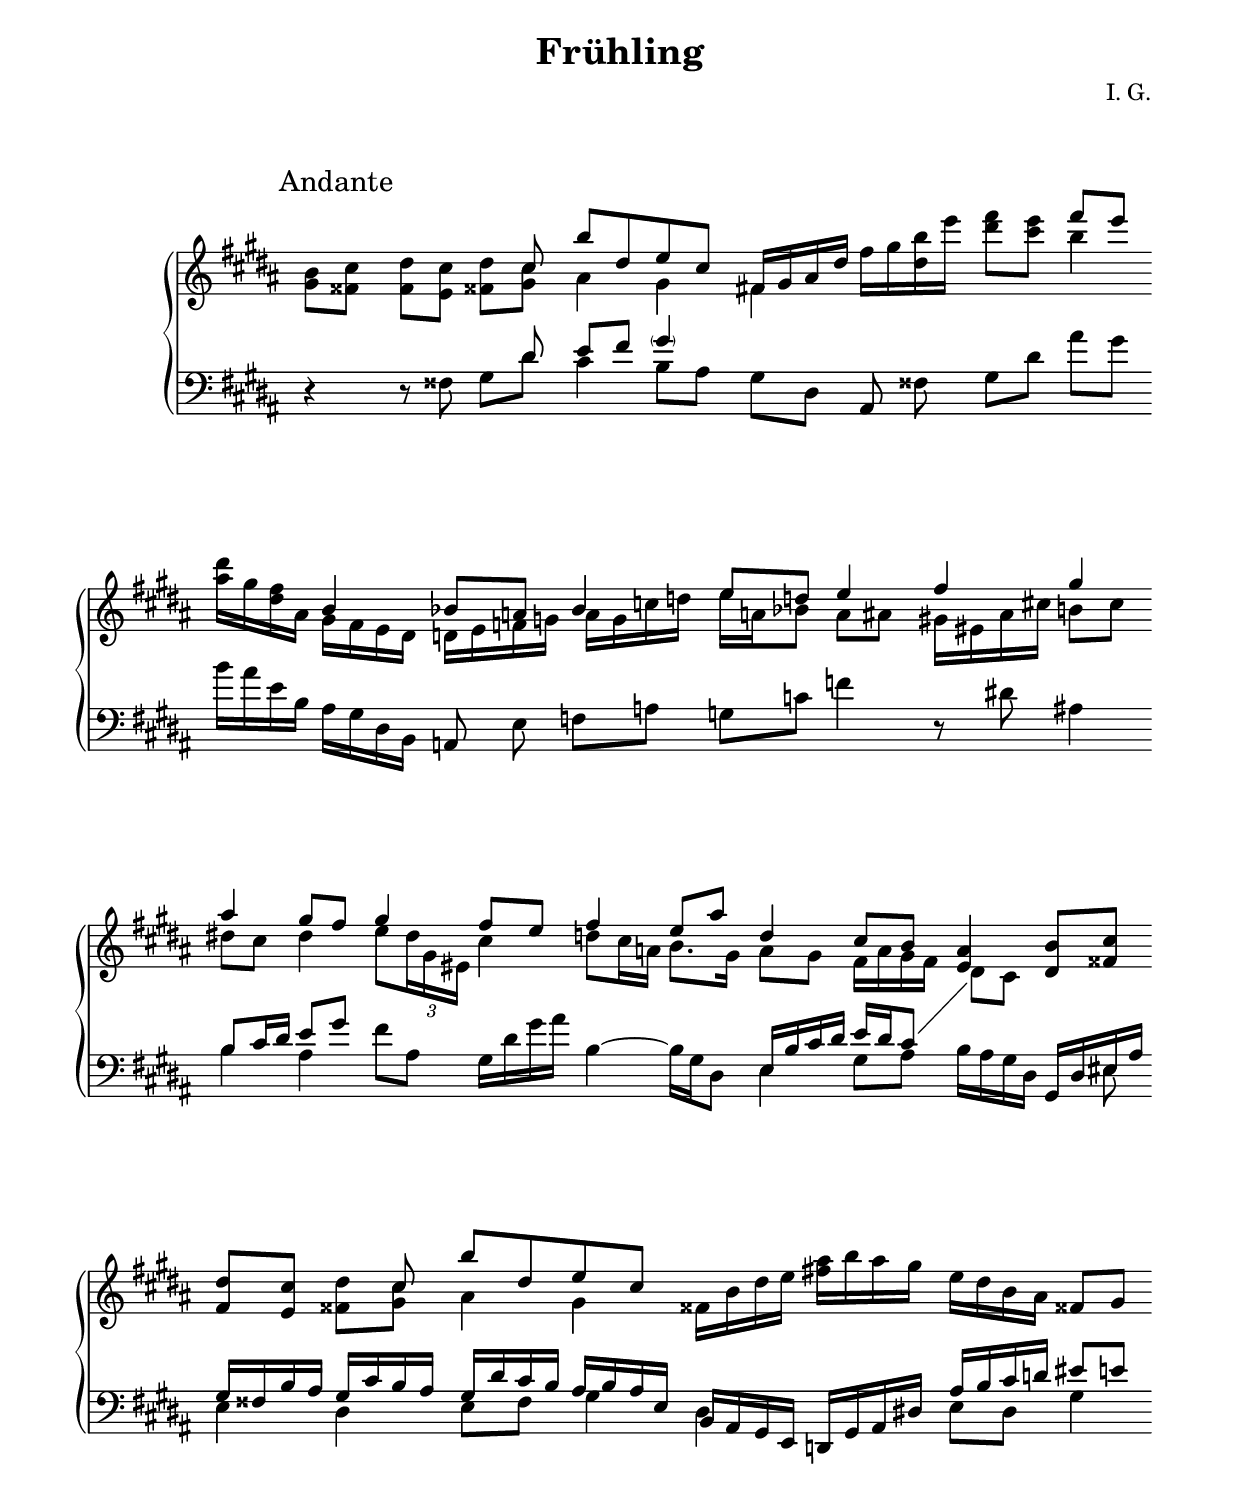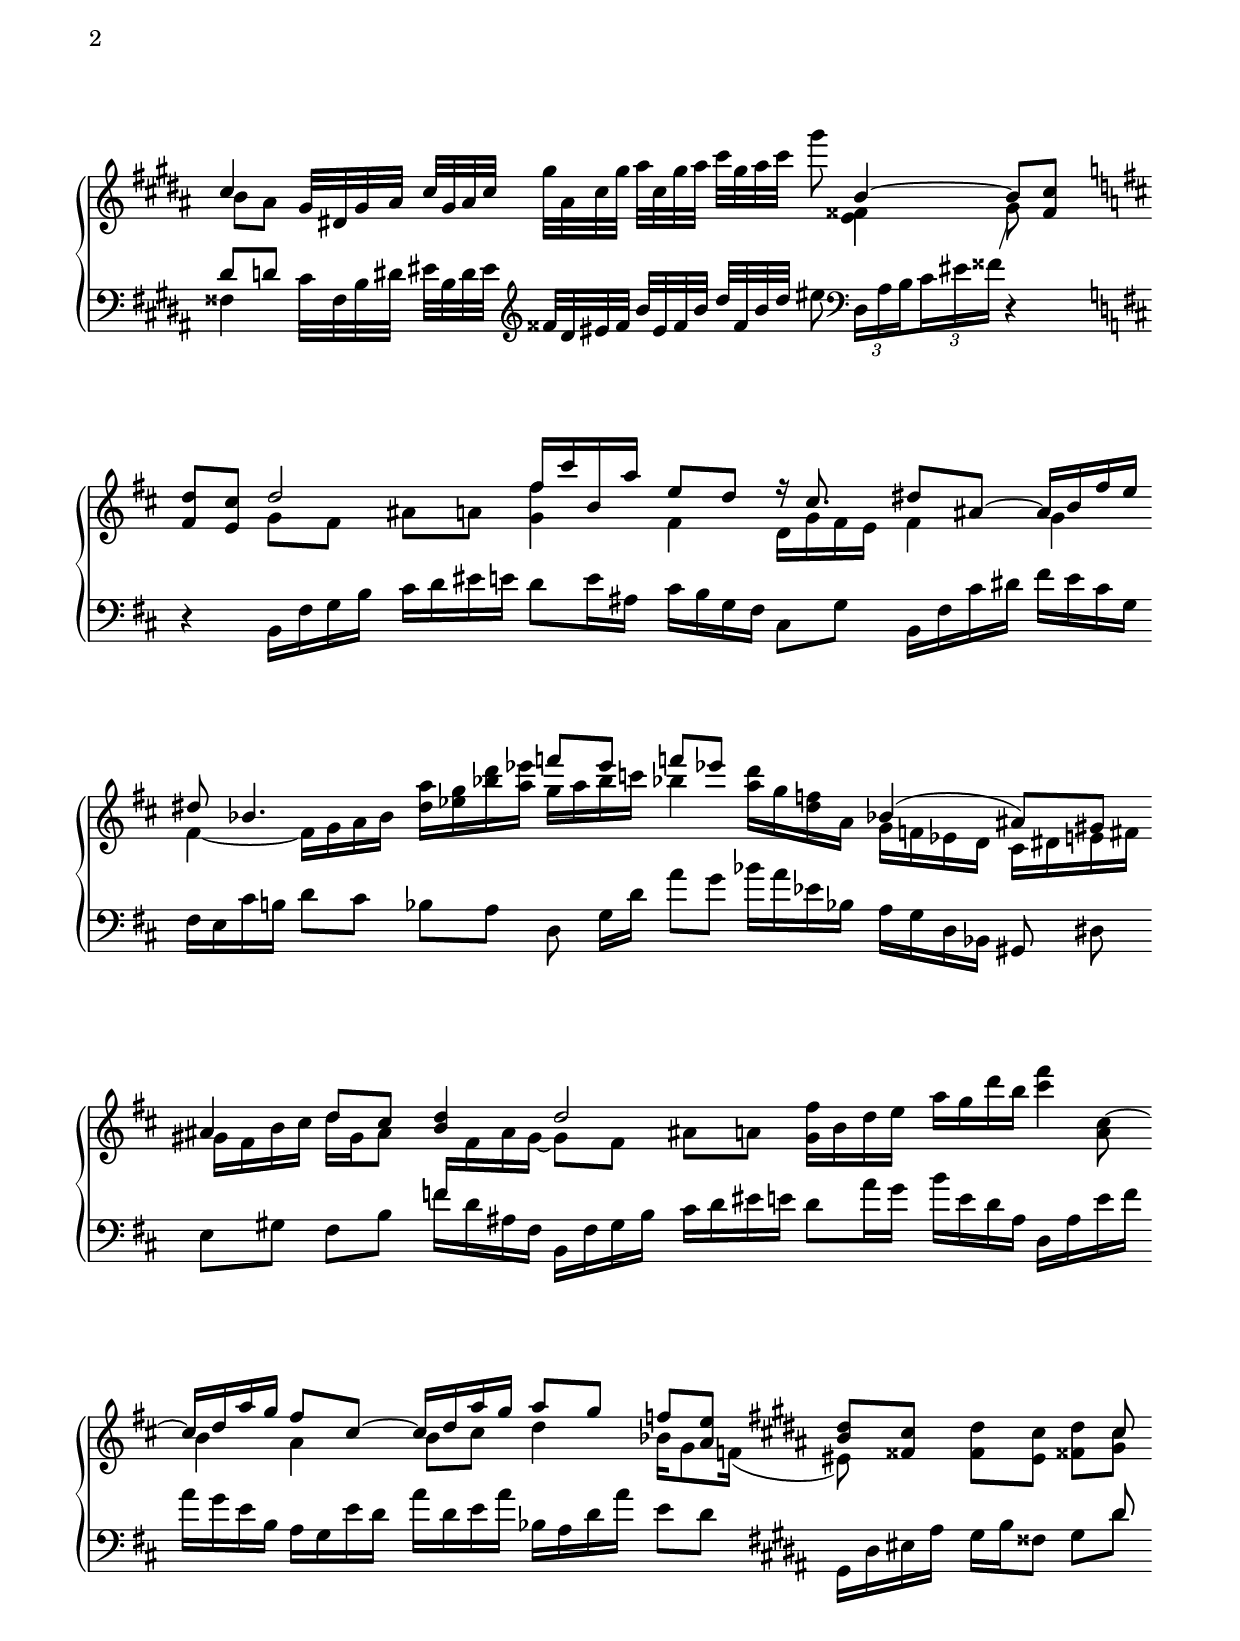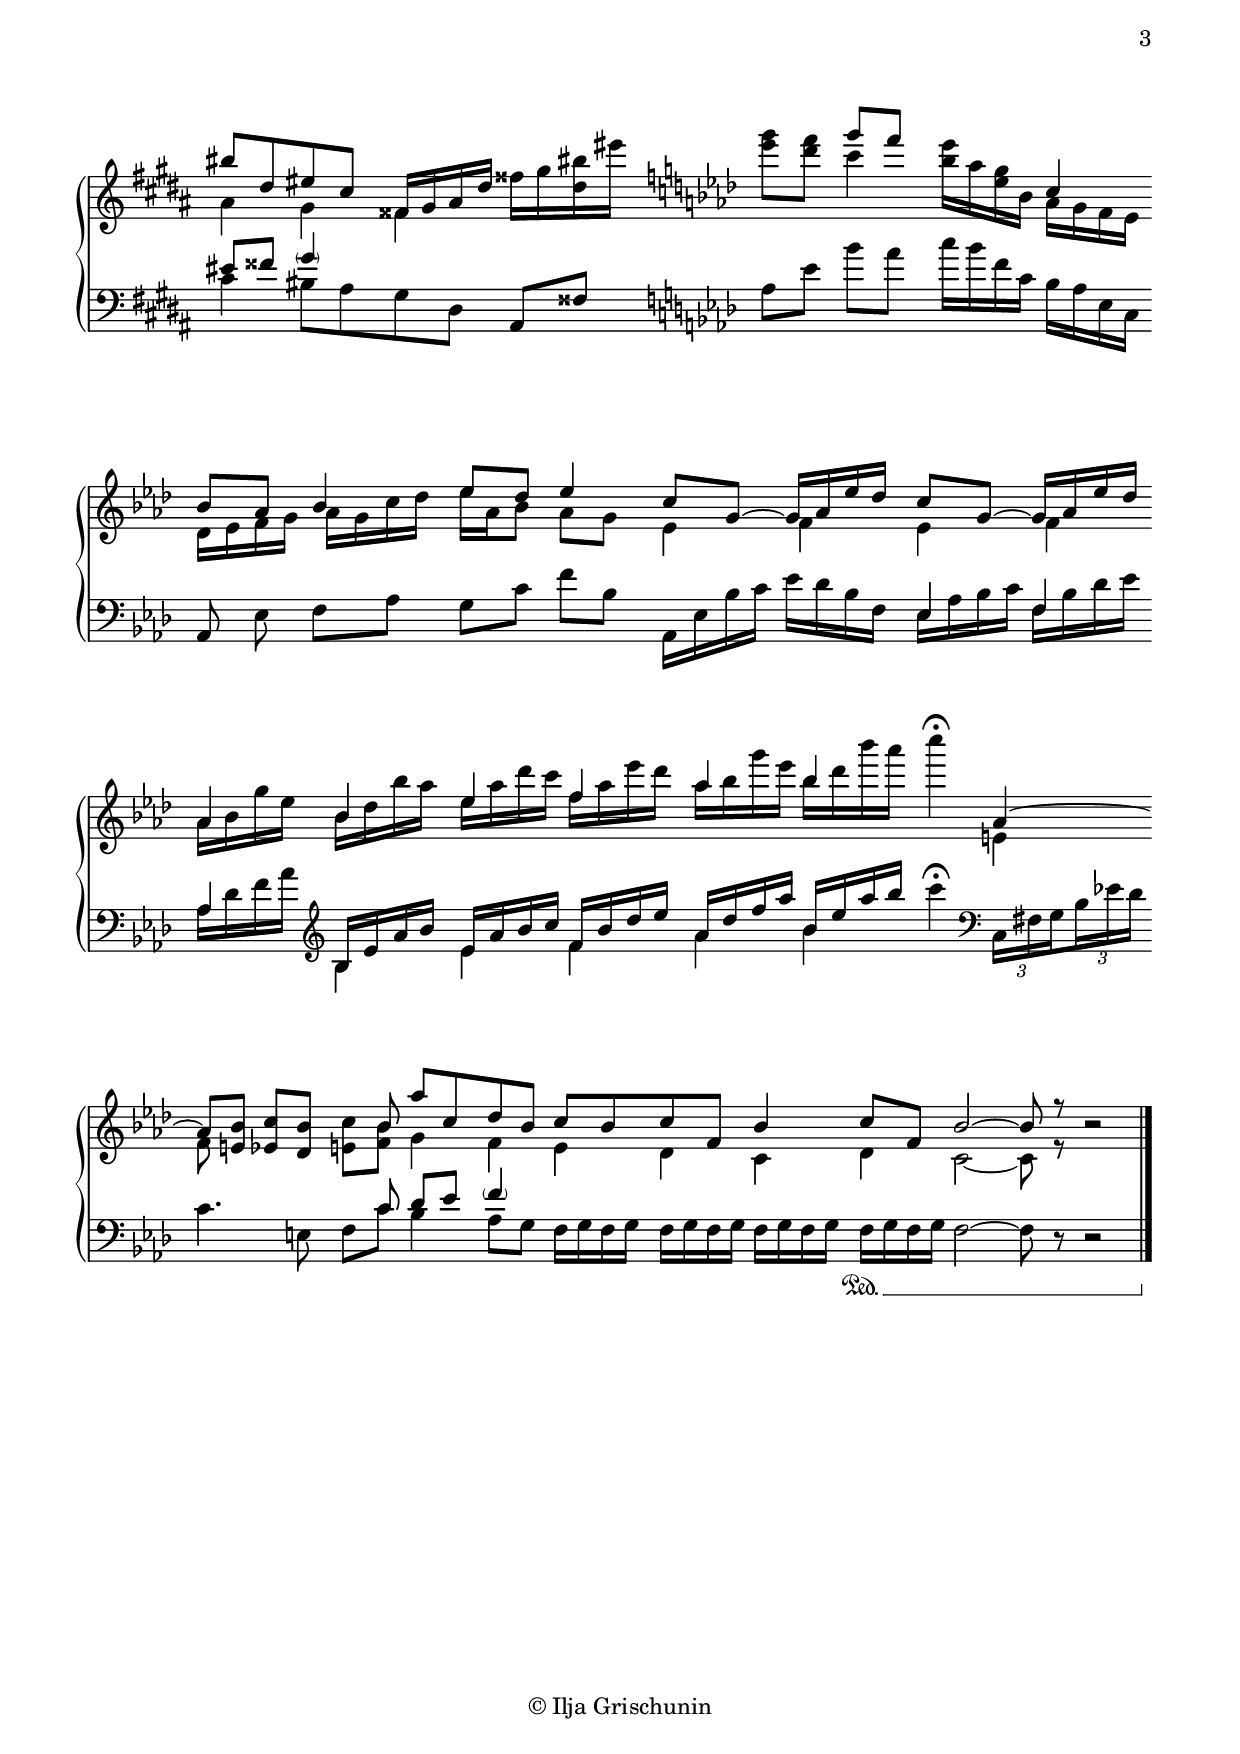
\version "2.19.15"
%\version "2.18.0"

\language "deutsch"

\header {
  title = "Frühling"
  %meter = "Andante"
  composer = "I. G."
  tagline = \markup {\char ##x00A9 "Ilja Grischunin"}
}

\paper {
  #(set-paper-size "a4")
  top-system-spacing #'basic-distance = #25
  top-markup-spacing #'basic-distance = #15
  markup-system-spacing #'basic-distance = #30
  system-system-spacing #'basic-distance = #25
  last-bottom-spacing #'basic-distance = #25
  left-margin = 15
  right-margin = 15
  %two-sided = ##t
  %inner-margin = 25
  %outer-margin = 15
}

\layout {
  \context {
    \PianoStaff
    \consists #Span_stem_engraver
  }
  \context{
    \Score
    \override StaffGrouper.staff-staff-spacing.basic-distance = #13
    \remove "Bar_number_engraver"
    %\omit SpanBar
  }
  \context {
    \Staff
    %\omit BarLine
    \omit TimeSignature
  }
}

%%%%%%%%% SCRIPTS %%%%%%%%%
top = \change Staff = "RH"
bot = \change Staff = "LH"

%%%%%%%%% INCLUDE %%%%%%%%%


%%%%%%%%%%% RH %%%%%%%%%%%%
rechts = \relative {
  \clef treble
  \key gis \minor
  \time 2/4
  \override Staff.BarLine.stencil = ##f
  \override Score.SpanBar.stencil = ##f
  %\override Score.SpacingSpanner.strict-note-spacing = ##t
  %\set Score.proportionalNotationDuration = #(ly:make-moment 1/8)
  %\set Staff.printKeyCancellation = ##f
  \override Score.RehearsalMark.extra-offset = #'(0 . 5)
  \mark "Andante"
  <<
    {
      s2 s8 cis'' h'[ dis, e cis]
      fis,16 gis ais dis
    }
    \\
    {
      \partial 4 <gis, h>8<fisis cis'><fis dis'><e cis'><fisis dis'><gis cis> ais4 gis
      fis!
    }
  >>
  fis'16 gis <dis h'> e' <dis fis>8<cis e>
  <<
    {
      fis8 e
    }
    \\
    {
      h4
    }
  >>
  <ais dis>16 gis <dis fis> ais
  <<
    {
      h4 b8 a b4 e8 d e4 fis gis ais gis8 fis gis4 fis8 e fis4 e8 ais dis,4 cis8 h
    }
    \\
    {
      gis16 fis e dis d e f g a g c d e a, b8 a ais
      gis!16 eis ais cis! h!8 cis dis! cis dis4 e8
      \override TupletBracket.bracket-visibility = ##f
      \tuplet 3/2 {dis16 gis, eis}
      cis'4 d8 cis16 a h8. gis16 ais8 gis fis16 ais gis fis
    }
  >>
  <e ais>4<dis h'>8<fisis cis'><fis dis'><e cis'>
  <<
    {
      s8 cis' h'[ dis, e cis]
    }
    \\
    {
      <fisis, dis'><gis cis> ais4 gis
    }
  >>
  fisis16 h dis e <fis! ais> h ais gis e dis h ais fisis8 gis
  <<
    {
      cis4
    }
    \\
    {
      h8 ais
    }
  >>
  gis32 dis! gis ais cis[ gis ais cis] gis' ais, cis gis' ais[ cis, gis' ais] cis gis ais cis
  gis'8\noBeam
  <<
    {
      h,,4~ h8 <fisis cis'>
    }
    \\
    {
      <e fisis>4 s
    }
  >>
  \key h \minor
  <fis d'>8<e cis'>
  <<
    {
      d'2 fis16 cis' h, a' e8 d r16 cis8. dis8 ais~ ais16 h fis' e dis8 b4.
    }
    \\
    {
      g8 fis ais a <g fis'>4 fis d16 g fis e fis4 g fis~ fis16 g a b
    }
  >>
  <d a'>16<es g><b' d><a es'>
  <<
    {
      f'8 es f es
    }
    \\
    {
      g,16 a b c b4
    }
  >>
  <a d>16 g <d f> a
  <<
    {
      b4( ais8) gis ais4 d8 cis <h d>4 d2
    }
    \\
    {
      g,16 f es d cis dis e fis gis fis h cis d gis, ais8
      \bot
      \stemUp
      f16
      \top
      \stemDown
      fis a g~ g8 fis ais a
    }
  >>
  <g fis'>16 h d e a g  d' h
  <<
    {
      s8
      \stemDown
      <a, cis~>
      \stemUp
      cis16 d a' g fis8 cis~ cis16 d a' g a8 g f <a, e'>
      \key gis \minor
      <h dis>8<fisis cis'>
    }
    \\
    {
      #(define afterGraceFraction (cons 1 2))
      <cis'' fis>4 h, a h8 cis d4 b16 g8 f16(
      \key gis \minor
      eis8) s
    }
  >>
  <<
    {
      s4 s8 cis' his'[ dis, eis cis] fisis,16 gis ais dis
    }
    \\
    {
      <fis, dis'>8<e cis'><fisis dis'><gis cis> ais4 gis fisis
    }
  >>
  fisis'16 gis <dis his'> eis'
  \key as \major
  <es g>8<des f>
  <<
    {
      g8 f
    }
    \\
    {
      c4
    }
  >>
  <b es>16 as <es g> b
  <<
    {
      c4 b8 as b4 es8 des es4 c8 g~ g16 as es' des c8 g~ g16 as es' des
    }
    \\
    {
      as16 g f es des es f g as g c des es as, b8 as g es4 f es f
    }
  >>
  <<
    {
      as4 b es f as b
    }
    \\
    {
      as,16 b g' es b des b' as es as des c f, as es' des as b g' es b des b' as
    }
  >>
  c4\fermata
  <<
    {
      as,,4~ as8[ <e b'>]
    }
    \\
    {
      e4 f8 s
    }
  >>
  <es c'>8<des b'>
  <<
    {
      s8 b' as'[ c, des b] c[ b c f,] b4 c8 f, b2~ b8 r
    }
    \\
    {
      <e, c'>8<f b> g4 f es des c des c2~ c8 r
    }
  >>
  r2
  \revert Staff.BarLine.stencil
  \revert Score.SpanBar.stencil
  \bar "|."
}

%%%%%%%%%%% LH %%%%%%%%%%%%
links = \relative {
  \clef bass
  \key gis \minor
  \time 2/4
  \override Staff.BarLine.stencil = ##f
  %\set Staff.printKeyCancellation = ##f
  r4 r8 fisis
  <<
    {
      s8 dis' e fis \parenthesize gis4
    }
    \\
    {
      gis,8 dis' cis4 h8ais
    }
  >>
  gis dis ais\noBeam fisis' gis dis' ais' gis h16 ais e h ais gis dis h
  a8\noBeam e' f a g c f4 r8 dis! ais!4
  <<
    {
      h8 cis16 dis e8 gis
    }
    \\
    {
      h,4 ais
    }
  >>
  fis'8 ais, gis16 dis' gis ais h,4~ h16 gis dis8
  <<
    {
      e16 h' cis dis e dis cis8\once\showStaffSwitch
      \top
      \stemDown
      dis cis
      \stemNeutral
      \bot
    }
    \\
    {
      e,4 gis8 ais h16 ais gis dis
    }
  >>
  <<
    {
      gis,16 dis' eis ais gis fisis h ais gis cis h ais gis dis' cis h
      ais h ais e h ais gis e d gis ais dis! ais' h cis d eis8 e dis d
    }
    \\
    {
      s8 eis, e4 dis e8 fis gis4 dis s e8 dis gis4 fisis
    }
  >>
  cis'32 fisis, h dis eis[ h dis eis]
  \clef treble
  fisis dis eis fisis h[ eis, fisis h] dis fisis, h dis eis8\noBeam
  \clef bass
  <<
    {
      \set subdivideBeams = ##t
      \set baseMoment = #(ly:make-moment 1 8)
      \set beatStructure = #'(2 2 2 2)
      \override TupletBracket.direction = #DOWN
      \override TupletBracket.bracket-visibility = ##f
      \stemDown
      \tuplet 3/2 8 {dis,,16 ais' h cis eis fisis}\once\showStaffSwitch
      \top
      gis8
      \stemNeutral
      \bot
      s
    }
    \\
    {
      s4 d,\rest
    }
  >>
  \key h \minor
  r4 h16 fis' g h cis d eis e d8 e16 ais,
  cis h  g fis cis8  g' h,16 fis' cis' dis fis e cis g fis e cis' h!
  d8 cis b a d,\noBeam g16 d' a'8 g b16 a es b a g  d b gis8\noBeam dis' e gis fis h f'16 d ais fis
  h, fis' g h  cis d eis e d8 a'16 g h e, d a d, a' e' fis a g e h a g e' d a' d, e a b, a d a' e8 d
  \key gis \minor
  gis,,16 dis' eis ais gis h fisis8
  <<
    {
      s8 dis' eis fisis \parenthesize gis4 s
    }
    \\
    {
      gis,8 dis' cis4 his8[ ais gis dis]
    }
  >>
  ais fisis'
  \key as \major
  as es' b' as c16 b f c b as es c as8\noBeam es' f as g c f b, as,16 es' b' c es des b f
  <<
    {
      es4 f as
    }
    \\
    {
      es16 as b c f, b des es as, des f as
    }
  >>
  \clef treble
  <<
    {
      b,16 es as b es, as b c f, b des es as, des f as b, es as b
    }
    \\
    {
      b,,4 es f as b
    }
  >>
  c'4\fermata
  \clef bass
  \set subdivideBeams = ##t
  \set baseMoment = #(ly:make-moment 1 8)
  \set beatStructure = #'(2 2 2 2)
  \override TupletBracket.bracket-visibility = ##f
  \tuplet 3/2 8 {c,,,16 fis g b es! des} c4. e,8
  <<
    {
      s8 c' des es \parenthesize f4
    }
    \\
    {
      f,8 c' b4 as8[ g]
    }
  >>
  \unset baseMoment
  \unset beatStructure
  \repeat unfold 6 {f16 g}
  \time 3/4
  \set Staff.pedalSustainStyle = #'mixed
  \once \override Staff.PianoPedalBracket.shorten-pair = #'(-0.5 . -5.5)
  f\sustainOn g f g f2~ f8 r r2\sustainOff
  \revert Staff.BarLine.stencil
  \bar "|."
}

%%%%%%%%%%%%D%%%%%%%%%%%%
dynamic = {
  \override DynamicTextSpanner.style = #'none
  \override Hairpin.to-barline = ##f

}

%%%%%%%%%%%%%%%%%%%%%%
\score {

  \new PianoStaff <<
    \new Staff = "RH" \rechts
    \new Dynamics = "DYN" \dynamic
    \new Staff = "LH" \links
  >>

}